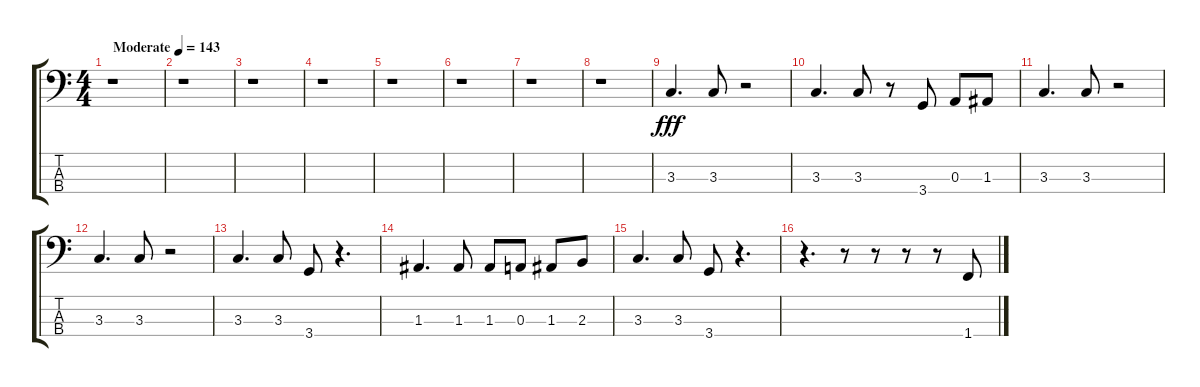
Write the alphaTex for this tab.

\track "" {instrument electricbassfinger}
\staff {score tabs}
\tuning (G2 D2 A1 E1) {hide}
\ts (4 4)
\tempo (143 "Moderate")
\clef f4
\ks c
r.1{dy fff instrument electricbassfinger} |
r.1 |
r.1 |
r.1 |
r.1 |
r.1 |
r.1 |
r.1 |
3.3.4{d} 3.3.8 r.2 |
3.3.4{d} 3.3.8 r.8 3.4.8 0.3.8 1.3.8 |
3.3.4{d} 3.3.8 r.2 |
3.3.4{d} 3.3.8 r.2 |
3.3.4{d} 3.3.8 3.4.8 r.4{d} |
1.3.4{d} 1.3.8 1.3.8 0.3.8 1.3.8 2.3.8 |
3.3.4{d} 3.3.8 3.4.8 r.4{d} |
r.4{d} r.8 r.8 r.8 r.8 1.4.8
